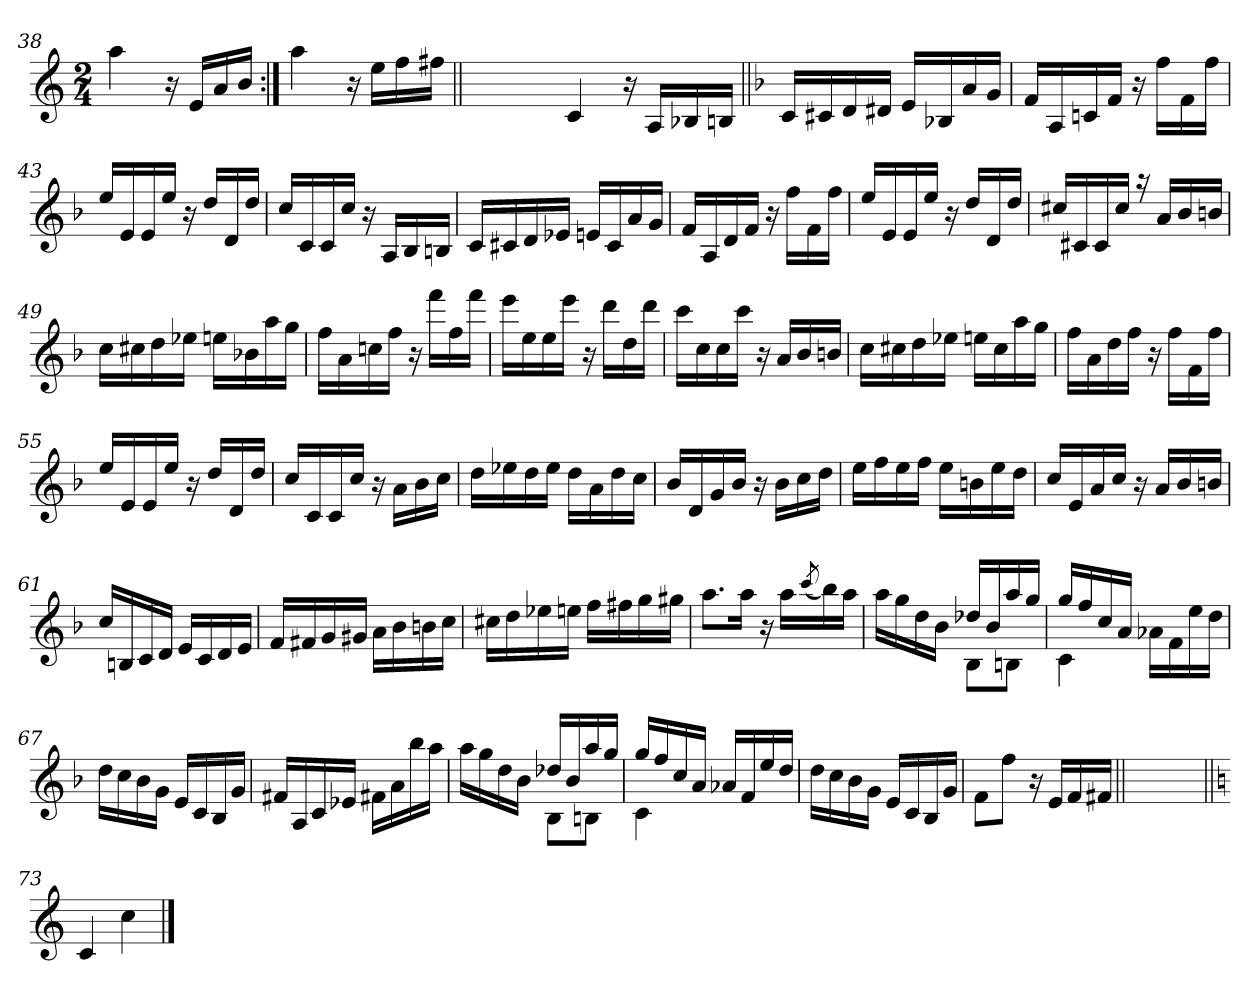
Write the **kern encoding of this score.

**kern
*part1
*staff1
*clefG2
*k[]
*C:
*M2/4
=38
4aa\
16r
16e/LL
16a/
16b/JJ
=39:|!
4aa\
16r
16ee\LL
16ff\
16ff#X\JJ
=39X1||
*stria0
2ryy
!!LO:PB:g=z
=40-
*stria5
4c/
16r
16A/LL
16B-X/
16Bn/JJ
=41||
*k[b-]
*F:
16c/LL
16c#X/
16d/
16d#X/JJ
16e/LL
16B-X/
16a/
16g/JJ
=42
16f/LL
16A/
16cn/
16f/JJ
16r
16ff\LL
16f\
16ff\JJ
=43
16ee/LL
16e/
16e/
16ee/JJ
16r
16dd/LL
16d/
16dd/JJ
!!LO:LB:g=z
=44
16cc/LL
16c/
16c/
16cc/JJ
16r
16A/LL
16B-/
16Bn/JJ
=45
16c/LL
16c#X/
16d/
16e-X/JJ
16en/LL
16c#i/
16a/
16g/JJ
=46
16f/LL
16A/
16d/
16f/JJ
16r
16ff\LL
16f\
16ff\JJ
=47
16ee/LL
16e/
16e/
16ee/JJ
16r
16dd/LL
16d/
16dd/JJ
!!LO:LB:g=z
=48
16cc#X/LL
16c#X/
16c#/
16cc#/JJ
16raa
16a/LL
16b-/
16bn/JJ
=49
16cc\LL
16cc#X\
16dd\
16ee-X\JJ
16een\LL
16b-X\
16aa\
16gg\JJ
=50
16ff\LL
16a\
16ccn\
16ff\JJ
16r
16fff\LL
16ff\
16fff\JJ
=51
16eee\LL
16ee\
16ee\
16eee\JJ
16r
16ddd\LL
16dd\
16ddd\JJ
!!LO:LB:g=z
=52
16ccc\LL
16cc\
16cc\
16ccc\JJ
16r
16a/LL
16b-/
16bn/JJ
=53
16cc\LL
16cc#X\
16dd\
16ee-X\JJ
16een\LL
16cc#i\
16aa\
16gg\JJ
=54
16ff\LL
16a\
16dd\
16ff\JJ
16r
16ff\LL
16f\
16ff\JJ
=55
16ee/LL
16e/
16e/
16ee/JJ
16r
16dd/LL
16d/
16dd/JJ
!!LO:LB:g=z
=56
16cc/LL
16c/
16c/
16cc/JJ
16r
16a\LL
16b-\
16cc\JJ
=57
16dd\LL
16ee-X\
16dd\
16ee-\JJ
16dd\LL
16a\
16dd\
16cc\JJ
=58
16b-/LL
16d/
16g/
16b-/JJ
16r
16b-\LL
16cc\
16dd\JJ
=59
16ee\LL
16ff\
16ee\
16ff\JJ
16ee\LL
16bn\
16ee\
16dd\JJ
!!LO:LB:g=z
=60
16cc/LL
16e/
16a/
16cc/JJ
16r
16a/LL
16b-/
16bn/JJ
=61
16cc/LL
16Bn/
16c/
16d/JJ
16e/LL
16c/
16d/
16e/JJ
=62
16f/LL
16f#X/
16g/
16g#X/JJ
16a\LL
16b-\
16bn\
16cc\JJ
=63
16cc#X\LL
16dd\
16ee-X\
16een\JJ
16ff\LL
16ff#X\
16gg\
16gg#X\JJ
!!LO:LB:g=z
=64
8.aa\L
16aa\Jk
16r
16aa\LL
(<8qccc/
16bb-\)
16aa\JJ
=65
*^
16aa\LL	4ryy
16gg\	.
16dd\	.
16b-\JJ	.
16dd-X/LL	8B-!\L
16b-/	.
16aa/	8Bn!\J
16gg/JJ	.
=66	=66
16gg/LL	4c!\
16ff/	.
16cc/	.
16a/JJ	.
16a-X\LL	4ryy
16f\	.
16ee\	.
16dd\JJ	.
*v	*v
=67
16dd\LL
16cc\
16b-\
16g\JJ
16e/LL
16c/
16B-/
16g/JJ
!!LO:LB:g=z
=68
16f#X/LL
16A/
16c/
16e-X/JJ
16f#X\LL
16a\
16bb-\
16aa\JJ
=69
*^
16aa\LL	4ryy
16gg\	.
16dd\	.
16b-\JJ	.
16dd-X/LL	8B-!\L
16b-/	.
16aa/	8Bn!\J
16gg/JJ	.
=70	=70
16gg/LL	4c!\
16ff/	.
16cc/	.
16a/JJ	.
16a-X/LL	4ryy
16f/	.
16ee/	.
16dd/JJ	.
*v	*v
=71
16dd\LL
16cc\
16b-\
16g\JJ
16e/LL
16c/
16B-/
16g/JJ
!!LO:LB:g=z
=72
8f\L
8ff\J
16r
16e/LL
16f/
16f#X/JJ
=72X2||
*stria0
2ryy
=73||
*stria5
*k[]
*C:
4c/
4cc\
==
*-
